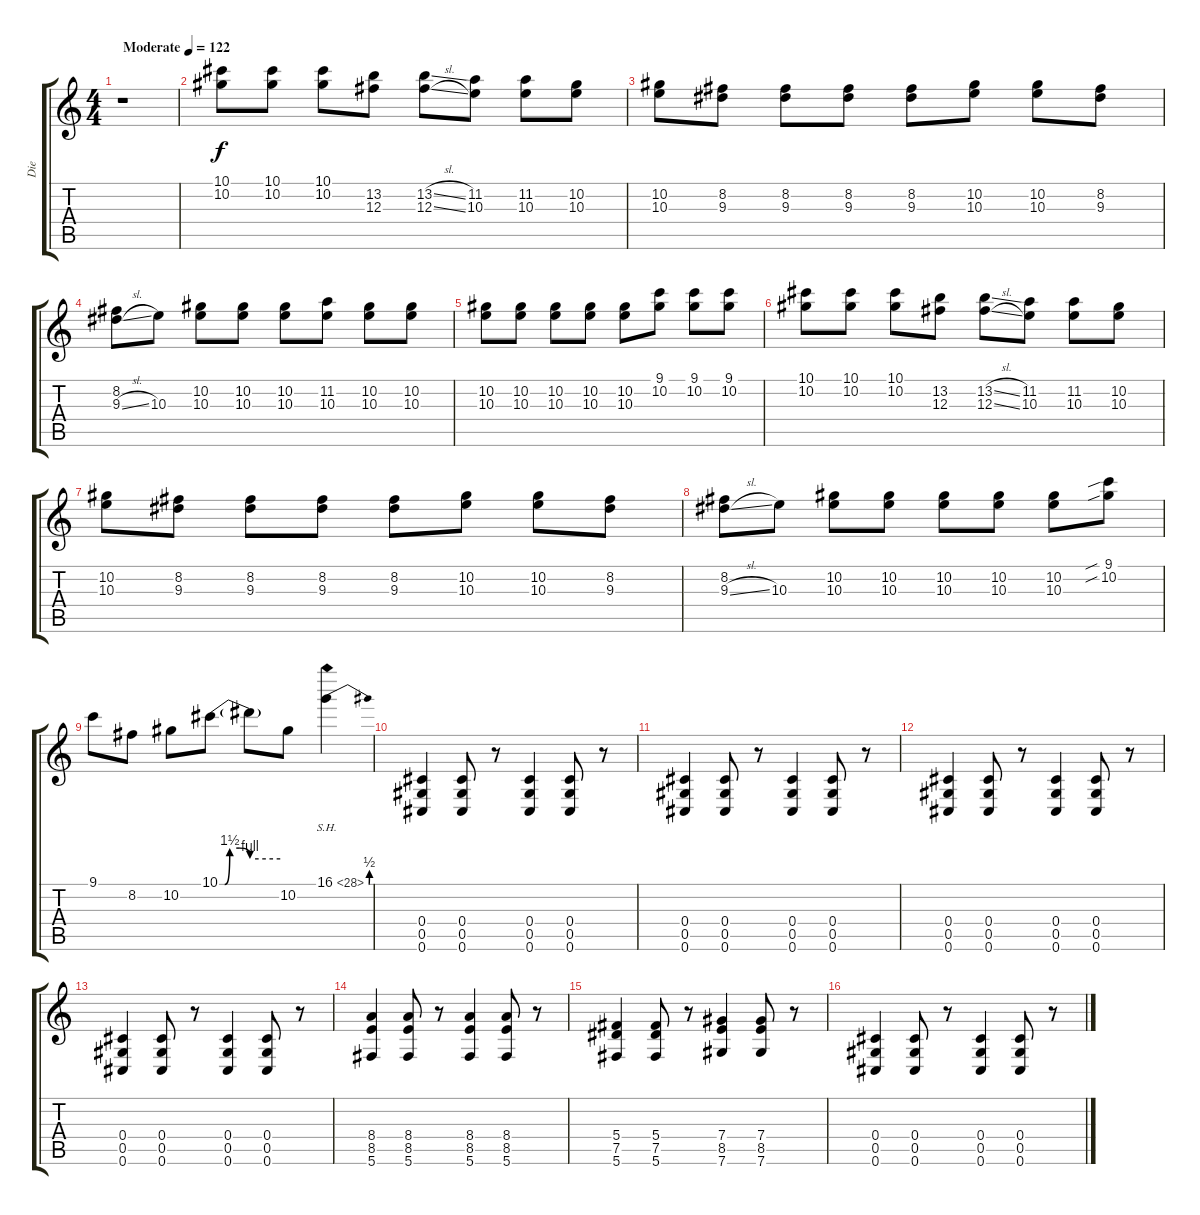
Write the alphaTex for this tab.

\track ("Die" "Die") {instrument distortionguitar}
\staff {score tabs}
\tuning (Eb4 Bb3 Gb3 Db3 Ab2 Db2) {hide}
\ts (4 4)
\tempo (122 "Moderate")
\clef g2
\ks c
r.1{dy f instrument distortionguitar} |
(10.1 10.2).8 (10.1 10.2).8 (10.1 10.2).8 (13.2 12.3).8 (13.2{sl} 12.3{sl}).8 (11.2 10.3).8 (11.2 10.3).8 (10.2 10.3).8 |
(10.2 10.3).8 (8.2 9.3).8 (8.2 9.3).8 (8.2 9.3).8 (8.2 9.3).8 (10.2 10.3).8 (10.2 10.3).8 (8.2 9.3).8 |
(8.2 9.3{sl}).8 10.3.8 (10.2 10.3).8 (10.2 10.3).8 (10.2 10.3).8 (11.2 10.3).8 (10.2 10.3).8 (10.2 10.3).8 |
(10.2 10.3).8 (10.2 10.3).8 (10.2 10.3).8 (10.2 10.3).8 (10.2 10.3).8 (9.1 10.2).8 (9.1 10.2).8 (9.1 10.2).8 |
(10.1 10.2).8 (10.1 10.2).8 (10.1 10.2).8 (13.2 12.3).8 (13.2{sl} 12.3{sl}).8 (11.2 10.3).8 (11.2 10.3).8 (10.2 10.3).8 |
(10.2 10.3).8 (8.2 9.3).8 (8.2 9.3).8 (8.2 9.3).8 (8.2 9.3).8 (10.2 10.3).8 (10.2 10.3).8 (8.2 9.3).8 |
(8.2 9.3{sl}).8 10.3.8 (10.2 10.3).8 (10.2 10.3).8 (10.2 10.3).8 (10.2 10.3).8 (10.2 10.3).8 (9.1{sib} 10.2{sib}).8 |
9.1.8 8.2.8 10.2.8 10.1{be (custom 0 0 5 0 10 6 20 6 30 4 60 4)}.8 10.1{t}.8 10.2.8 16.1{be (bend 0 0 60 2) sh 12}.4 |
(0.4 0.5 0.6).4 (0.4 0.5 0.6).8 r.8 (0.4 0.5 0.6).4 (0.4 0.5 0.6).8 r.8 |
(0.4 0.5 0.6).4 (0.4 0.5 0.6).8 r.8 (0.4 0.5 0.6).4 (0.4 0.5 0.6).8 r.8 |
(0.4 0.5 0.6).4 (0.4 0.5 0.6).8 r.8 (0.4 0.5 0.6).4 (0.4 0.5 0.6).8 r.8 |
(0.4 0.5 0.6).4 (0.4 0.5 0.6).8 r.8 (0.4 0.5 0.6).4 (0.4 0.5 0.6).8 r.8 |
(8.4 8.5 5.6).4 (8.4 8.5 5.6).8 r.8 (8.4 8.5 5.6).4 (8.4 8.5 5.6).8 r.8 |
(5.4 7.5 5.6).4 (5.4 7.5 5.6).8 r.8 (7.4 8.5 7.6).4 (7.4 8.5 7.6).8 r.8 |
(0.4 0.5 0.6).4 (0.4 0.5 0.6).8 r.8 (0.4 0.5 0.6).4 (0.4 0.5 0.6).8 r.8
